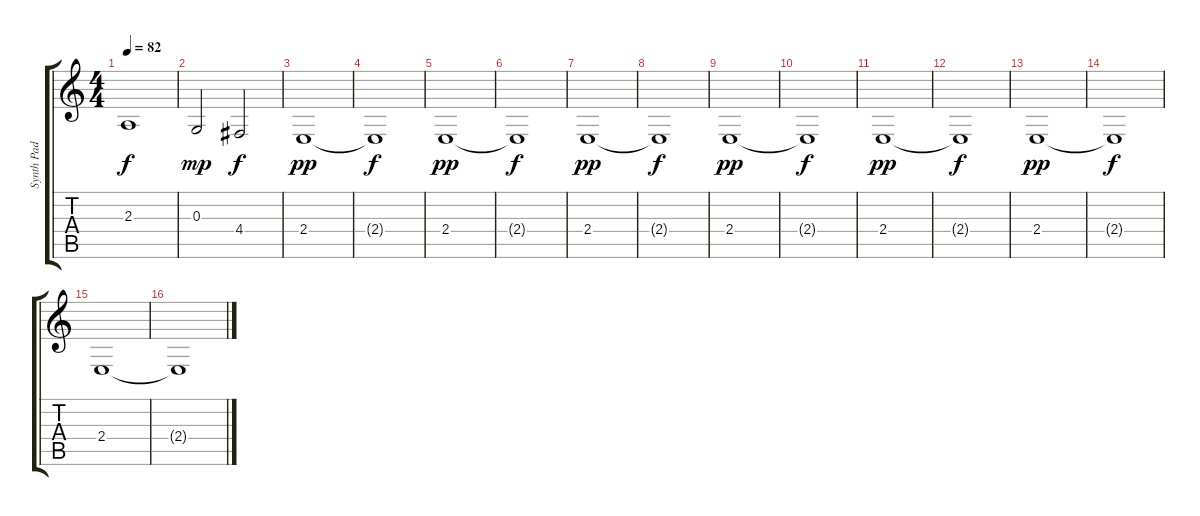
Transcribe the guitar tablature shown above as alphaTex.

\track ("Synth Pad 1" "Synth Pad ") {instrument fx2soundtrack}
\staff {score tabs}
\tuning (E4 B3 G3 D3 A2 E2) {hide}
\ts (4 4)
\tempo 82
\clef g2
\ks c
2.3.1{dy f} |
0.3.2{dy mp} 4.4.2{dy f} |
2.4.1{dy pp} |
2.4{t}.1{dy f} |
2.4.1{dy pp} |
2.4{t}.1{dy f} |
2.4.1{dy pp} |
2.4{t}.1{dy f} |
2.4.1{dy pp} |
2.4{t}.1{dy f} |
2.4.1{dy pp} |
2.4{t}.1{dy f} |
2.4.1{dy pp} |
2.4{t}.1{dy f} |
2.4.1 |
2.4{t}.1
